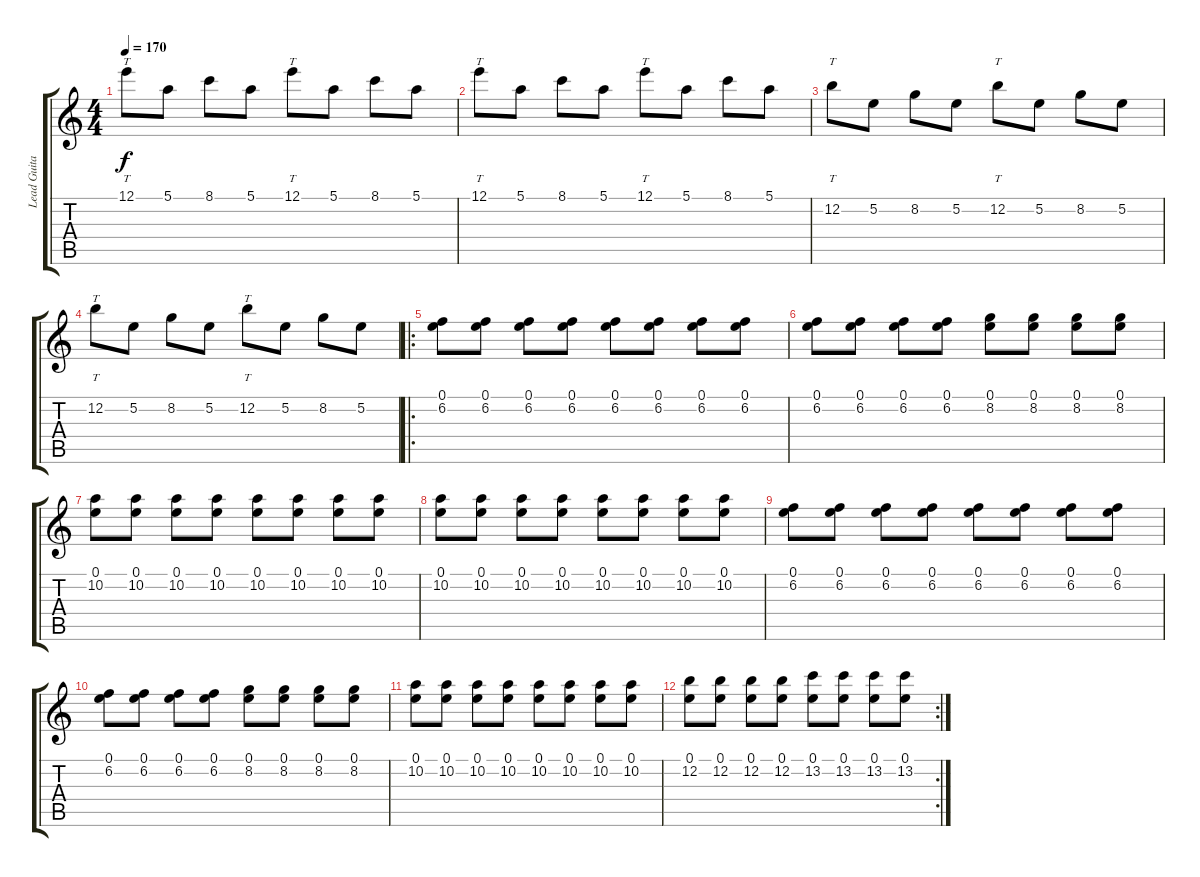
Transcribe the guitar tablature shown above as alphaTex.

\track ("Lead Guitar" "Lead Guita") {instrument distortionguitar}
\staff {score tabs}
\tuning (E4 B3 G3 D3 A2 E2) {hide}
\ts (4 4)
\tempo 170
\clef g2
\ks c
12.1.8{tt dy f} 5.1.8 8.1.8 5.1.8 12.1.8{tt} 5.1.8 8.1.8 5.1.8 |
12.1.8{tt} 5.1.8 8.1.8 5.1.8 12.1.8{tt} 5.1.8 8.1.8 5.1.8 |
12.2.8{tt} 5.2.8 8.2.8 5.2.8 12.2.8{tt} 5.2.8 8.2.8 5.2.8 |
12.2.8{tt} 5.2.8 8.2.8 5.2.8 12.2.8{tt} 5.2.8 8.2.8 5.2.8 |
\ro
(0.1 6.2).8 (0.1 6.2).8 (0.1 6.2).8 (0.1 6.2).8 (0.1 6.2).8 (0.1 6.2).8 (0.1 6.2).8 (0.1 6.2).8 |
(0.1 6.2).8 (0.1 6.2).8 (0.1 6.2).8 (0.1 6.2).8 (0.1 8.2).8 (0.1 8.2).8 (0.1 8.2).8 (0.1 8.2).8 |
(0.1 10.2).8 (0.1 10.2).8 (0.1 10.2).8 (0.1 10.2).8 (0.1 10.2).8 (0.1 10.2).8 (0.1 10.2).8 (0.1 10.2).8 |
(0.1 10.2).8 (0.1 10.2).8 (0.1 10.2).8 (0.1 10.2).8 (0.1 10.2).8 (0.1 10.2).8 (0.1 10.2).8 (0.1 10.2).8 |
(0.1 6.2).8 (0.1 6.2).8 (0.1 6.2).8 (0.1 6.2).8 (0.1 6.2).8 (0.1 6.2).8 (0.1 6.2).8 (0.1 6.2).8 |
(0.1 6.2).8 (0.1 6.2).8 (0.1 6.2).8 (0.1 6.2).8 (0.1 8.2).8 (0.1 8.2).8 (0.1 8.2).8 (0.1 8.2).8 |
(0.1 10.2).8 (0.1 10.2).8 (0.1 10.2).8 (0.1 10.2).8 (0.1 10.2).8 (0.1 10.2).8 (0.1 10.2).8 (0.1 10.2).8 |
\rc 2
(0.1 12.2).8 (0.1 12.2).8 (0.1 12.2).8 (0.1 12.2).8 (0.1 13.2).8 (0.1 13.2).8 (0.1 13.2).8 (0.1 13.2).8
